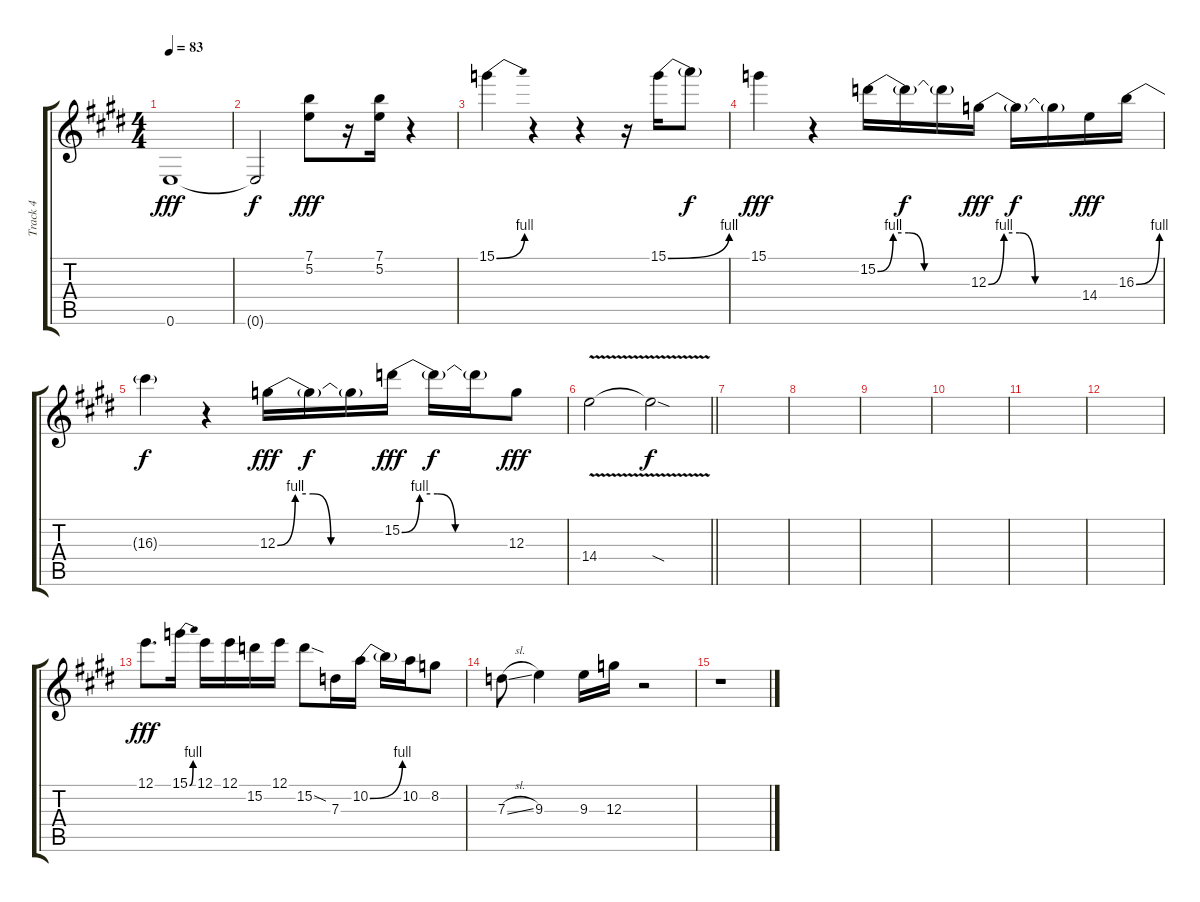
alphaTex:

\track ("Track 4" "Track 4") {instrument overdrivenguitar}
\staff {score tabs}
\tuning (E4 B3 G3 D3 A2 E2) {hide}
\ts (4 4)
\tempo 83
\clef g2
\ks e
0.6.1{dy fff} |
0.6{t}.2{dy f} (7.1 5.2).8{dy fff} r.16 (7.1 5.2).16 r.4 |
15.1{be (bend 0 0 60 4)}.4 r.4 r.4 r.16 15.1{be (bend 0 0 60 4)}.16 15.1{t}.8{dy f} |
15.1.4{dy fff} r.4 15.2{be (custom 0 0 10 4 20 4 30 0 60 0)}.16 15.2{t}.16{dy f} 15.2{t}.16 12.3{be (custom 0 0 10 4 20 4 30 0 60 0)}.16{dy fff} 12.3{t}.16{dy f} 12.3{t}.16 14.4.16{dy fff} 16.3{be (bend 0 0 60 4)}.16 |
16.3{t}.4{dy f} r.4 12.3{be (custom 0 0 10 4 20 4 30 0 60 0)}.16{dy fff} 12.3{t}.16{dy f} 12.3{t}.16 15.2{be (custom 0 0 10 4 20 4 30 0 60 0)}.16{dy fff} 15.2{t}.16{dy f} 15.2{t}.16 12.3.8{dy fff} |
\barLineRight lightlight
14.4{v}.2 14.4{sod t}.2{dy f} |
|
|
|
|
|
|
12.1.8{d dy fff} 15.1{be (bend 0 0 60 4)}.16 12.1.16 12.1.16 15.2.16 12.1.16 15.2{sod}.8 7.3.16 10.2{be (bend 0 0 60 4)}.16 10.2{t}.16 10.2.16 8.2.8 |
7.3{sl}.8 9.3.4 9.3.16 12.3.16 r.2 |
r.1
